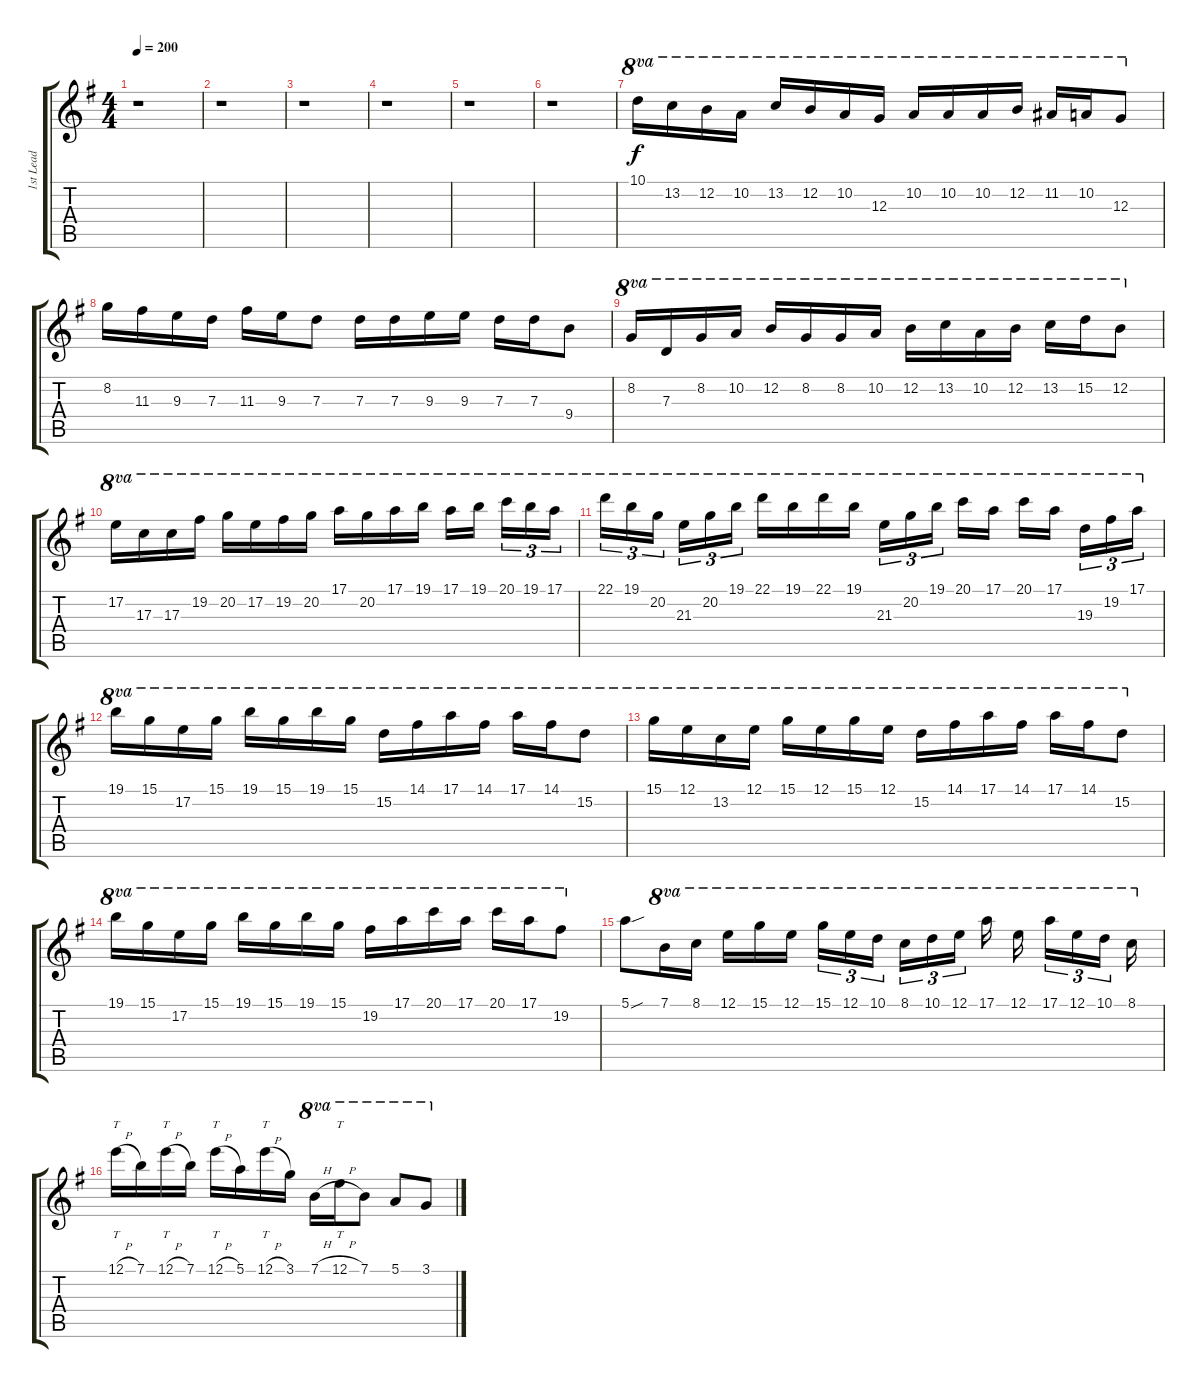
\track ("1st Lead" "1st Lead") {instrument distortionguitar}
\staff {score tabs}
\tuning (E4 B3 G3 D3 A2 E2) {hide}
\ts (4 4)
\tempo 200
\clef g2
\ks g
r.1{dy f} |
r.1 |
r.1 |
r.1 |
r.1 |
r.1 |
10.1.16{ot 8va} 13.2.16{ot 8va} 12.2.16{ot 8va} 10.2.16{ot 8va} 13.2.16{ot 8va} 12.2.16{ot 8va} 10.2.16{ot 8va} 12.3.16{ot 8va} 10.2.16{ot 8va} 10.2.16{ot 8va} 10.2.16{ot 8va} 12.2.16{ot 8va} 11.2.16{ot 8va} 10.2.16{ot 8va} 12.3.8{ot 8va} |
8.2.16 11.3.16 9.3.16 7.3.16 11.3.16 9.3.16 7.3.8 7.3.16 7.3.16 9.3.16 9.3.16 7.3.16 7.3.16 9.4.8 |
8.2.16{ot 8va} 7.3.16{ot 8va} 8.2.16{ot 8va} 10.2.16{ot 8va} 12.2.16{ot 8va} 8.2.16{ot 8va} 8.2.16{ot 8va} 10.2.16{ot 8va} 12.2.16{ot 8va} 13.2.16{ot 8va} 10.2.16{ot 8va} 12.2.16{ot 8va} 13.2.16{ot 8va} 15.2.16{ot 8va} 12.2.8{ot 8va} |
17.2.16{ot 8va} 17.3.16{ot 8va} 17.3.16{ot 8va} 19.2.16{ot 8va} 20.2.16{ot 8va} 17.2.16{ot 8va} 19.2.16{ot 8va} 20.2.16{ot 8va} 17.1.16{ot 8va} 20.2.16{ot 8va} 17.1.16{ot 8va} 19.1.16{ot 8va} 17.1.16{ot 8va} 19.1.16{ot 8va beam splitsecondary} 20.1.16{tu (3 2) ot 8va} 19.1.16{tu (3 2) ot 8va} 17.1.16{tu (3 2) ot 8va} |
22.1.16{tu (3 2) ot 8va} 19.1.16{tu (3 2) ot 8va} 20.2.16{tu (3 2) ot 8va beam splitsecondary} 21.3.16{tu (3 2) ot 8va} 20.2.16{tu (3 2) ot 8va} 19.1.16{tu (3 2) ot 8va} 22.1.16{ot 8va} 19.1.16{ot 8va} 22.1.16{ot 8va} 19.1.16{ot 8va} 21.3.16{tu (3 2) ot 8va} 20.2.16{tu (3 2) ot 8va} 19.1.16{tu (3 2) ot 8va beam splitsecondary} 20.1.16{ot 8va} 17.1.16{ot 8va} 20.1.16{ot 8va} 17.1.16{ot 8va beam splitsecondary} 19.3.16{tu (3 2) ot 8va} 19.2.16{tu (3 2) ot 8va} 17.1.16{tu (3 2) ot 8va} |
19.1.16{ot 8va} 15.1.16{ot 8va} 17.2.16{ot 8va} 15.1.16{ot 8va} 19.1.16{ot 8va} 15.1.16{ot 8va} 19.1.16{ot 8va} 15.1.16{ot 8va} 15.2.16{ot 8va} 14.1.16{ot 8va} 17.1.16{ot 8va} 14.1.16{ot 8va} 17.1.16{ot 8va} 14.1.16{ot 8va} 15.2.8{ot 8va} |
15.1.16{ot 8va} 12.1.16{ot 8va} 13.2.16{ot 8va} 12.1.16{ot 8va} 15.1.16{ot 8va} 12.1.16{ot 8va} 15.1.16{ot 8va} 12.1.16{ot 8va} 15.2.16{ot 8va} 14.1.16{ot 8va} 17.1.16{ot 8va} 14.1.16{ot 8va} 17.1.16{ot 8va} 14.1.16{ot 8va} 15.2.8{ot 8va} |
19.1.16{ot 8va} 15.1.16{ot 8va} 17.2.16{ot 8va} 15.1.16{ot 8va} 19.1.16{ot 8va} 15.1.16{ot 8va} 19.1.16{ot 8va} 15.1.16{ot 8va} 19.2.16{ot 8va} 17.1.16{ot 8va} 20.1.16{ot 8va} 17.1.16{ot 8va} 20.1.16{ot 8va} 17.1.16{ot 8va} 19.2.8{ot 8va} |
5.1{sou}.8 7.1.16{ot 8va} 8.1.16{ot 8va} 12.1.16{ot 8va} 15.1.16{ot 8va} 12.1.16{ot 8va beam splitsecondary} 15.1.16{tu (3 2) ot 8va} 12.1.16{tu (3 2) ot 8va} 10.1.16{tu (3 2) ot 8va beam splitsecondary} 8.1.16{tu (3 2) ot 8va} 10.1.16{tu (3 2) ot 8va} 12.1.16{tu (3 2) ot 8va beam splitsecondary} 17.1.16{ot 8va} 12.1.16{ot 8va beam splitsecondary} 17.1.16{tu (3 2) ot 8va} 12.1.16{tu (3 2) ot 8va} 10.1.16{tu (3 2) ot 8va beam splitsecondary} 8.1.16{ot 8va} |
12.1{h}.16{tt} 7.1.16 12.1{h}.16{tt} 7.1.16 12.1{h}.16{tt} 5.1.16 12.1{h}.16{tt} 3.1.16 7.1{h}.16{ot 8va} 12.1{h}.16{tt ot 8va} 7.1.8{ot 8va} 5.1.8{ot 8va} 3.1.8{ot 8va}
